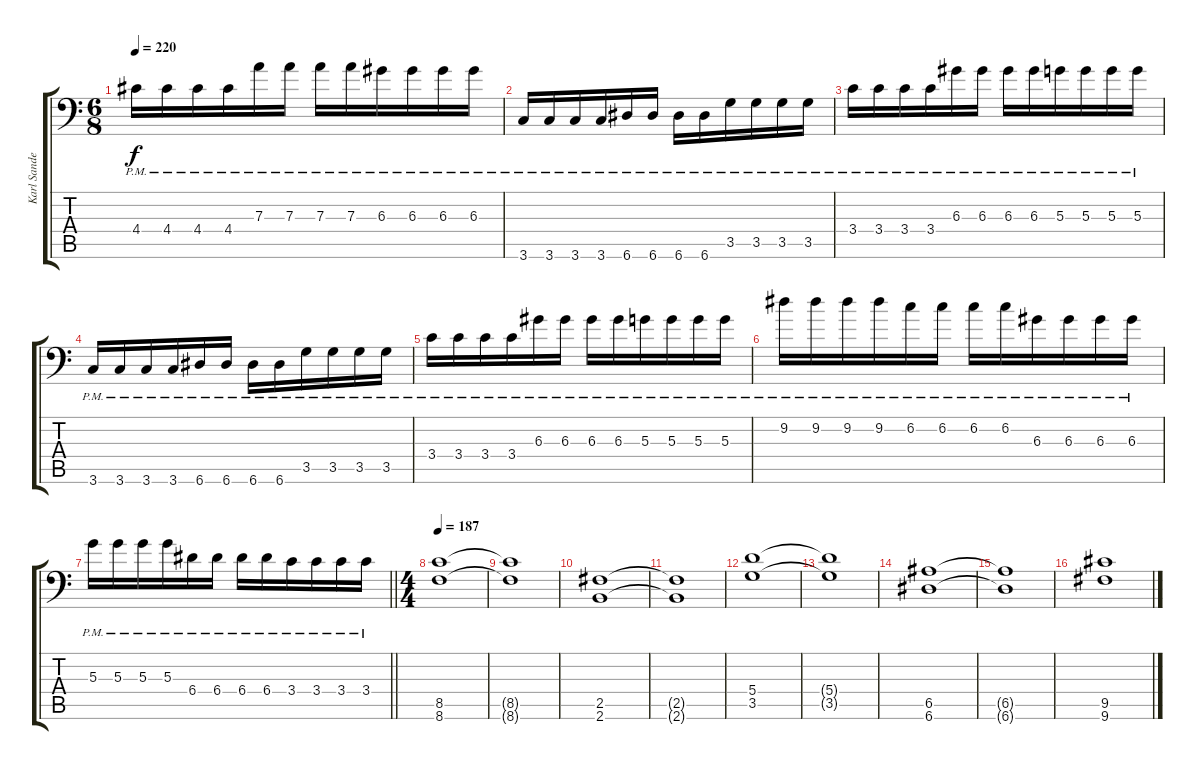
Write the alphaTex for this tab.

\track ("Karl Sanders" "Karl Sande") {instrument distortionguitar}
\staff {score tabs}
\tuning (B3 Gb3 D3 A2 E2 A1) {hide}
\ts (6 8)
\tempo 220
\clef f4
\ks c
4.4{pm}.16{dy f} 4.4{pm}.16 4.4{pm}.16 4.4{pm}.16 7.3{pm}.16 7.3{pm}.16 7.3{pm}.16 7.3{pm}.16 6.3{pm}.16 6.3{pm}.16 6.3{pm}.16 6.3{pm}.16 |
3.6{pm}.16 3.6{pm}.16 3.6{pm}.16 3.6{pm}.16 6.6{pm}.16 6.6{pm}.16 6.6{pm}.16 6.6{pm}.16 3.5{pm}.16 3.5{pm}.16 3.5{pm}.16 3.5{pm}.16 |
3.4{pm}.16 3.4{pm}.16 3.4{pm}.16 3.4{pm}.16 6.3{pm}.16 6.3{pm}.16 6.3{pm}.16 6.3{pm}.16 5.3{pm}.16 5.3{pm}.16 5.3{pm}.16 5.3{pm}.16 |
3.6{pm}.16 3.6{pm}.16 3.6{pm}.16 3.6{pm}.16 6.6{pm}.16 6.6{pm}.16 6.6{pm}.16 6.6{pm}.16 3.5{pm}.16 3.5{pm}.16 3.5{pm}.16 3.5{pm}.16 |
3.4{pm}.16 3.4{pm}.16 3.4{pm}.16 3.4{pm}.16 6.3{pm}.16 6.3{pm}.16 6.3{pm}.16 6.3{pm}.16 5.3{pm}.16 5.3{pm}.16 5.3{pm}.16 5.3{pm}.16 |
9.2{pm}.16 9.2{pm}.16 9.2{pm}.16 9.2{pm}.16 6.2{pm}.16 6.2{pm}.16 6.2{pm}.16 6.2{pm}.16 6.3{pm}.16 6.3{pm}.16 6.3{pm}.16 6.3{pm}.16 |
\barLineRight lightlight
5.3{pm}.16 5.3{pm}.16 5.3{pm}.16 5.3{pm}.16 6.4{pm}.16 6.4{pm}.16 6.4{pm}.16 6.4{pm}.16 3.4{pm}.16 3.4{pm}.16 3.4{pm}.16 3.4{pm}.16 |
\ts (4 4)
\section ("" "")
\tempo 187
(8.5 8.6).1 |
(8.5{t} 8.6{t}).1 |
(2.5 2.6).1 |
(2.5{t} 2.6{t}).1 |
(5.4 3.5).1 |
(5.4{t} 3.5{t}).1 |
(6.5 6.6).1 |
(6.5{t} 6.6{t}).1 |
(9.5 9.6).1
